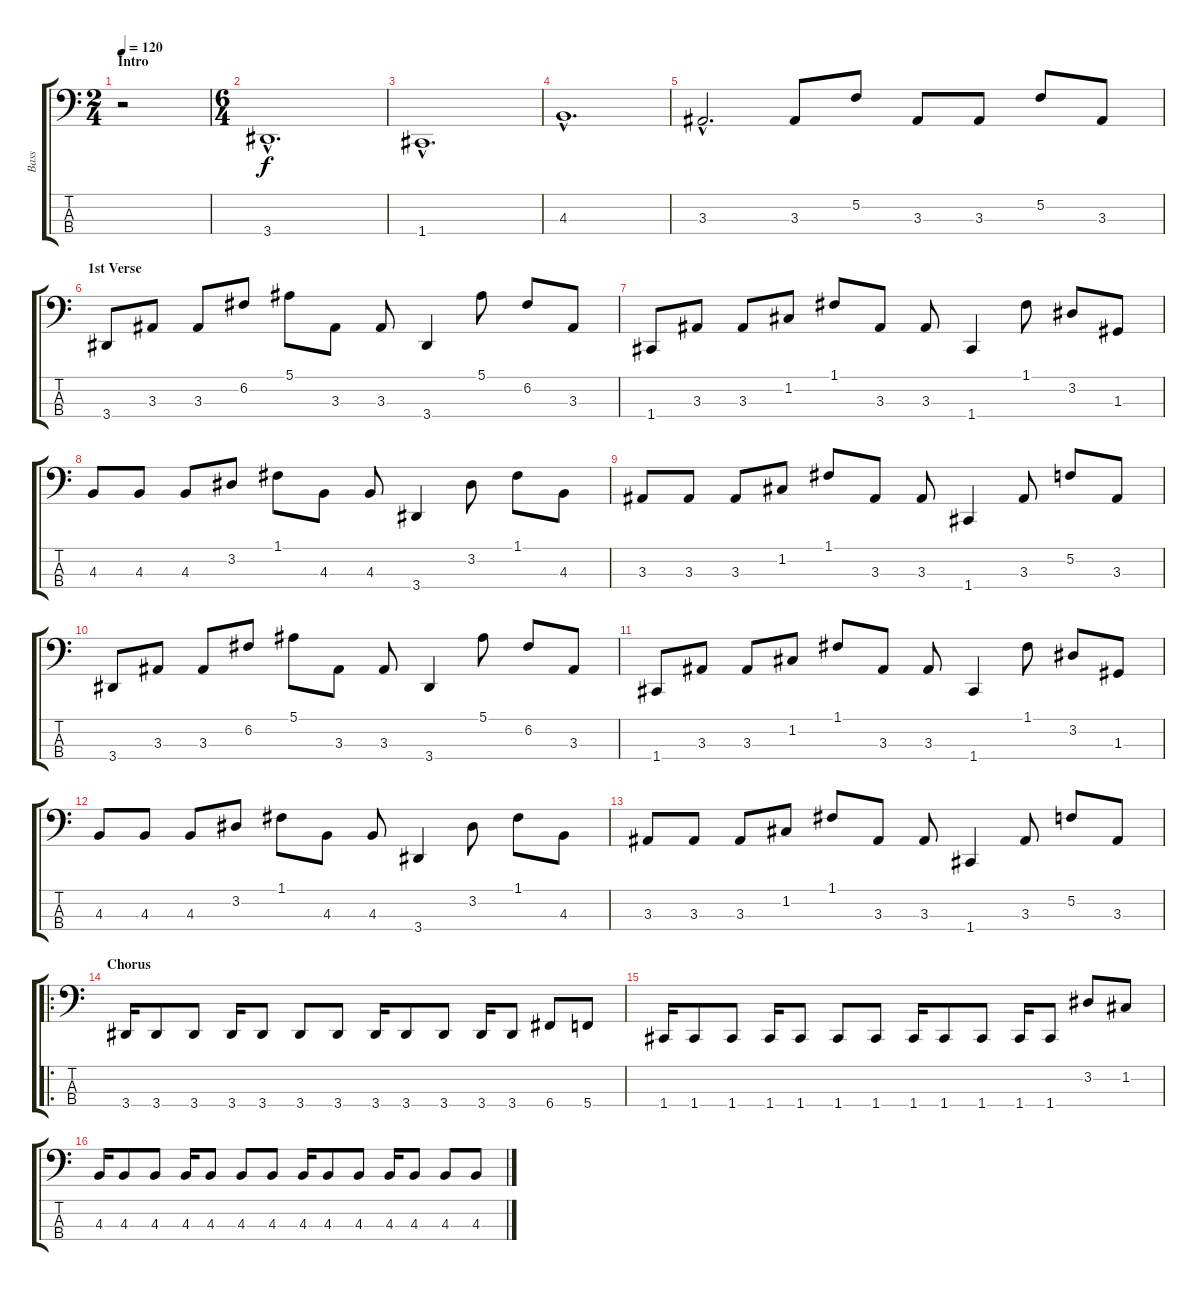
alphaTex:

\track ("Bass" "Bass") {instrument electricbasspick}
\staff {score tabs}
\tuning (F2 C2 G1 C1) {hide}
\ts (2 4)
\section ("" "Intro")
\tempo 120
\clef f4
\ks c
r.2{dy f instrument electricbasspick} |
\ts (6 4)
3.4{hac}.1{d} |
1.4{hac}.1{d} |
4.3{hac}.1{d} |
3.3{hac}.2{d} 3.3.8 5.2.8 3.3.8 3.3.8 5.2.8 3.3.8 |
\section ("" "1st Verse")
3.4.8 3.3.8 3.3.8 6.2.8 5.1.8 3.3.8 3.3.8 3.4.4 5.1.8 6.2.8 3.3.8 |
1.4.8 3.3.8 3.3.8 1.2.8 1.1.8 3.3.8 3.3.8 1.4.4 1.1.8 3.2.8 1.3.8 |
4.3.8 4.3.8 4.3.8 3.2.8 1.1.8 4.3.8 4.3.8 3.4.4 3.2.8 1.1.8 4.3.8 |
3.3.8 3.3.8 3.3.8 1.2.8 1.1.8 3.3.8 3.3.8 1.4.4 3.3.8 5.2.8 3.3.8 |
3.4.8 3.3.8 3.3.8 6.2.8 5.1.8 3.3.8 3.3.8 3.4.4 5.1.8 6.2.8 3.3.8 |
1.4.8 3.3.8 3.3.8 1.2.8 1.1.8 3.3.8 3.3.8 1.4.4 1.1.8 3.2.8 1.3.8 |
4.3.8 4.3.8 4.3.8 3.2.8 1.1.8 4.3.8 4.3.8 3.4.4 3.2.8 1.1.8 4.3.8 |
3.3.8 3.3.8 3.3.8 1.2.8 1.1.8 3.3.8 3.3.8 1.4.4 3.3.8 5.2.8 3.3.8 |
\ro
\section ("" "Chorus")
3.4.16 3.4.8 3.4.8 3.4.16 3.4.8 3.4.8 3.4.8 3.4.16 3.4.8 3.4.8 3.4.16 3.4.8 6.4.8 5.4.8 |
1.4.16 1.4.8 1.4.8 1.4.16 1.4.8 1.4.8 1.4.8 1.4.16 1.4.8 1.4.8 1.4.16 1.4.8 3.2.8 1.2.8 |
4.3.16 4.3.8 4.3.8 4.3.16 4.3.8 4.3.8 4.3.8 4.3.16 4.3.8 4.3.8 4.3.16 4.3.8 4.3.8 4.3.8
